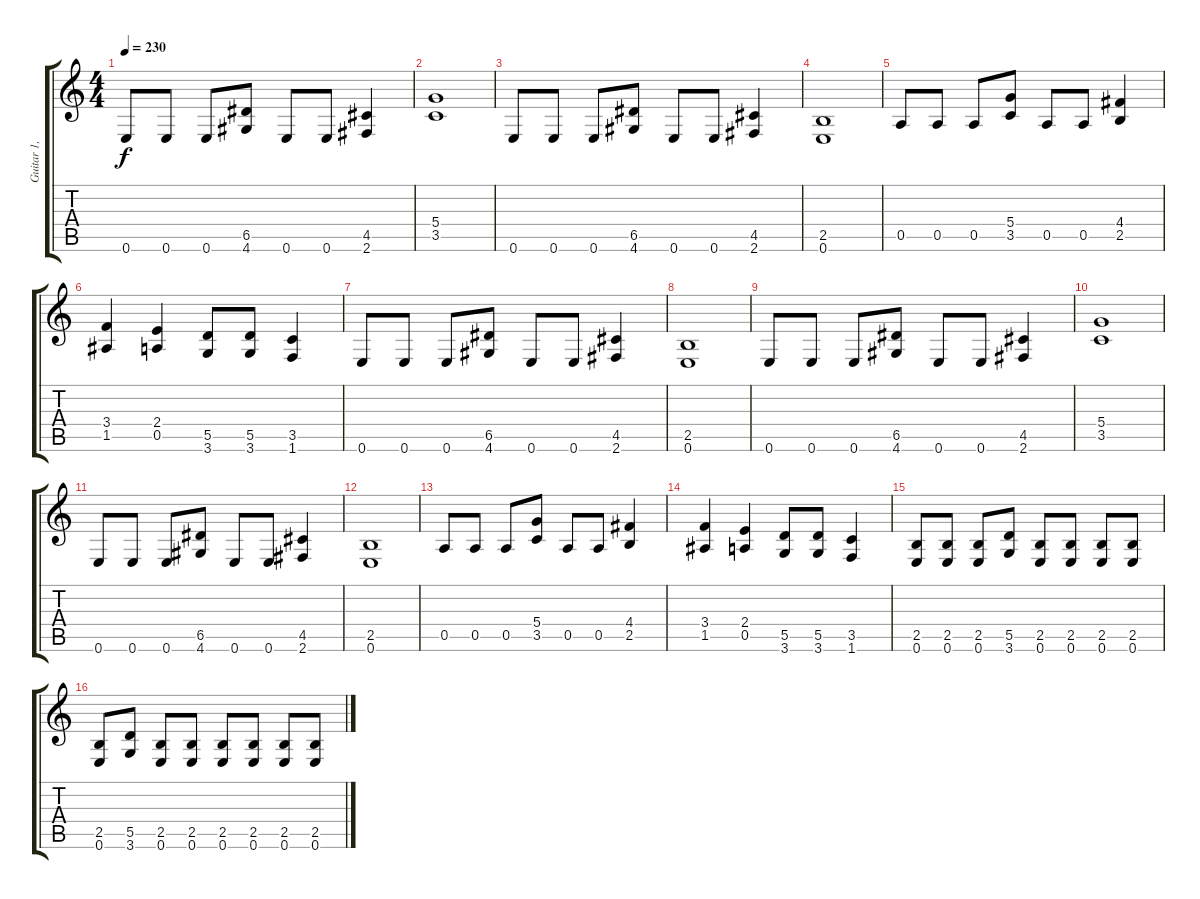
\track ("Guitar 1, Dime" "Guitar 1, ") {instrument overdrivenguitar}
\staff {score tabs}
\tuning (E4 B3 G3 D3 A2 E2) {hide}
\ts (4 4)
\tempo 230
\clef g2
\ks c
0.6.8{dy f} 0.6.8 0.6.8 (6.5 4.6).8 0.6.8 0.6.8 (4.5 2.6).4 |
(5.4 3.5).1 |
0.6.8 0.6.8 0.6.8 (6.5 4.6).8 0.6.8 0.6.8 (4.5 2.6).4 |
(2.5 0.6).1 |
0.5.8 0.5.8 0.5.8 (5.4 3.5).8 0.5.8 0.5.8 (4.4 2.5).4 |
(3.4 1.5).4 (2.4 0.5).4 (5.5 3.6).8 (5.5 3.6).8 (3.5 1.6).4 |
0.6.8 0.6.8 0.6.8 (6.5 4.6).8 0.6.8 0.6.8 (4.5 2.6).4 |
(2.5 0.6).1 |
0.6.8 0.6.8 0.6.8 (6.5 4.6).8 0.6.8 0.6.8 (4.5 2.6).4 |
(5.4 3.5).1 |
0.6.8 0.6.8 0.6.8 (6.5 4.6).8 0.6.8 0.6.8 (4.5 2.6).4 |
(2.5 0.6).1 |
0.5.8 0.5.8 0.5.8 (5.4 3.5).8 0.5.8 0.5.8 (4.4 2.5).4 |
(3.4 1.5).4 (2.4 0.5).4 (5.5 3.6).8 (5.5 3.6).8 (3.5 1.6).4 |
(2.5 0.6).8 (2.5 0.6).8 (2.5 0.6).8 (5.5 3.6).8 (2.5 0.6).8 (2.5 0.6).8 (2.5 0.6).8 (2.5 0.6).8 |
(2.5 0.6).8 (5.5 3.6).8 (2.5 0.6).8 (2.5 0.6).8 (2.5 0.6).8 (2.5 0.6).8 (2.5 0.6).8 (2.5 0.6).8
